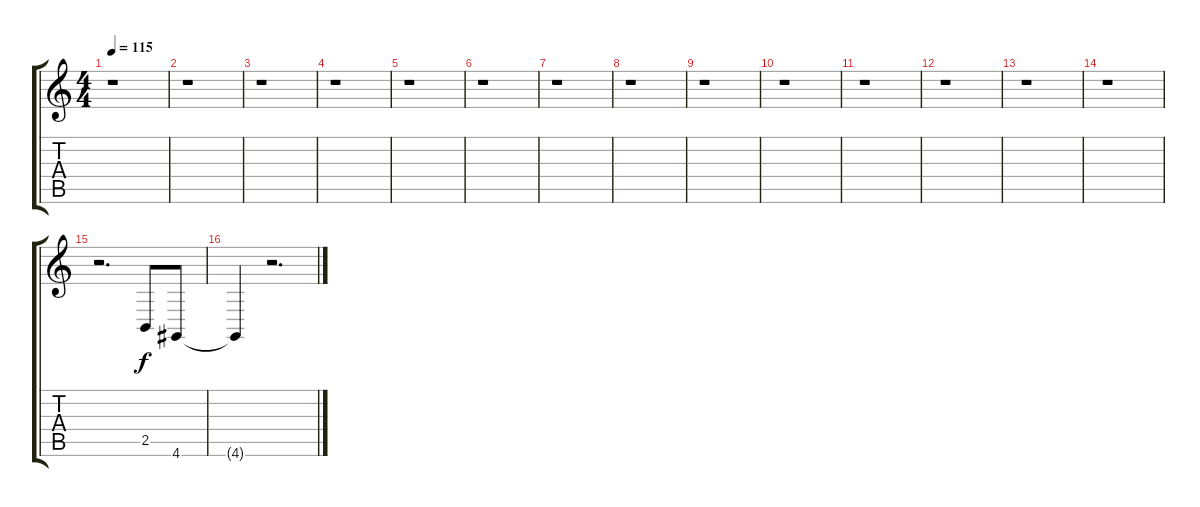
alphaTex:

\track "" {instrument brightacousticpiano}
\staff {score tabs}
\tuning (E4 B3 G3 D3 A2 E2) {hide}
\ts (4 4)
\tempo 115
\clef g2
\ks c
r.1{dy f} |
r.1 |
r.1 |
r.1 |
r.1 |
r.1 |
r.1 |
r.1 |
r.1 |
r.1 |
r.1 |
r.1 |
r.1 |
r.1 |
r.2{d} 2.5.8 4.6.8 |
4.6{t}.4 r.2{d}
